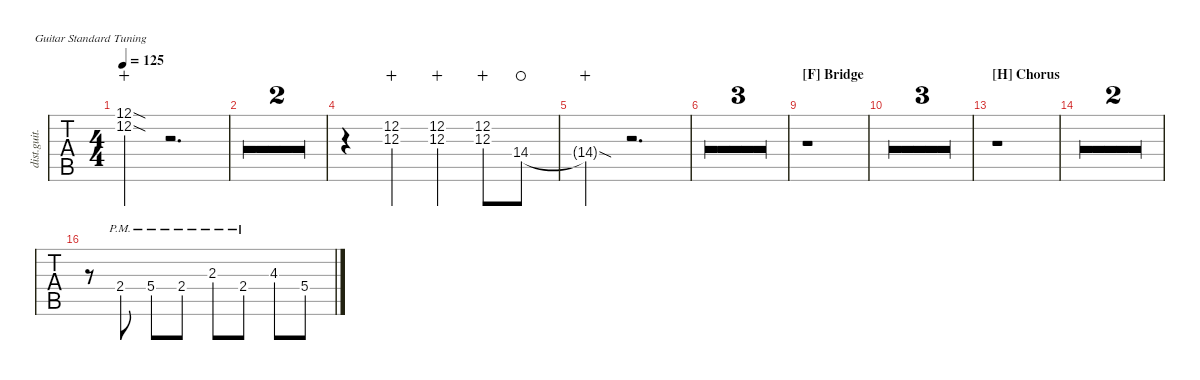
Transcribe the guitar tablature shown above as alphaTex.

\defaultSystemsLayout 4
\hideDynamics
\bracketExtendMode nobrackets
\otherSystemsTrackNameOrientation horizontal
\track ("Lead Guitar" "dist.guit.") {defaultSystemsLayout 4 multiBarRest instrument distortionguitar}
\staff {tabs}
\tuning (E4 B3 G3 D3 A2 E2)
\ts (4 4)
\tempo 125
\clef g2
\ks c
(12.1{sod t} 12.2{sod t}).4{dy mf wahc} r.2{d} |
r.1 |
r.1 |
r.4 (12.3 12.2).4{wahc} (12.3 12.2).4{wahc} (12.3 12.2).8{wahc} 14.4.8{waho} |
14.4{sod t}.4{wahc} r.2{d} |
r.1 |
r.1 |
r.1 |
\section ("F" "Bridge")
r.1 |
r.1 |
r.1 |
r.1 |
\section ("H" "Chorus")
r.1 |
r.1 |
r.1 |
r.8{instrument distortionguitar} 2.4{pm}.8 5.4{pm}.8 2.4{pm}.8 2.3{pm}.8 2.4{pm}.8 4.3.8 5.4.8
